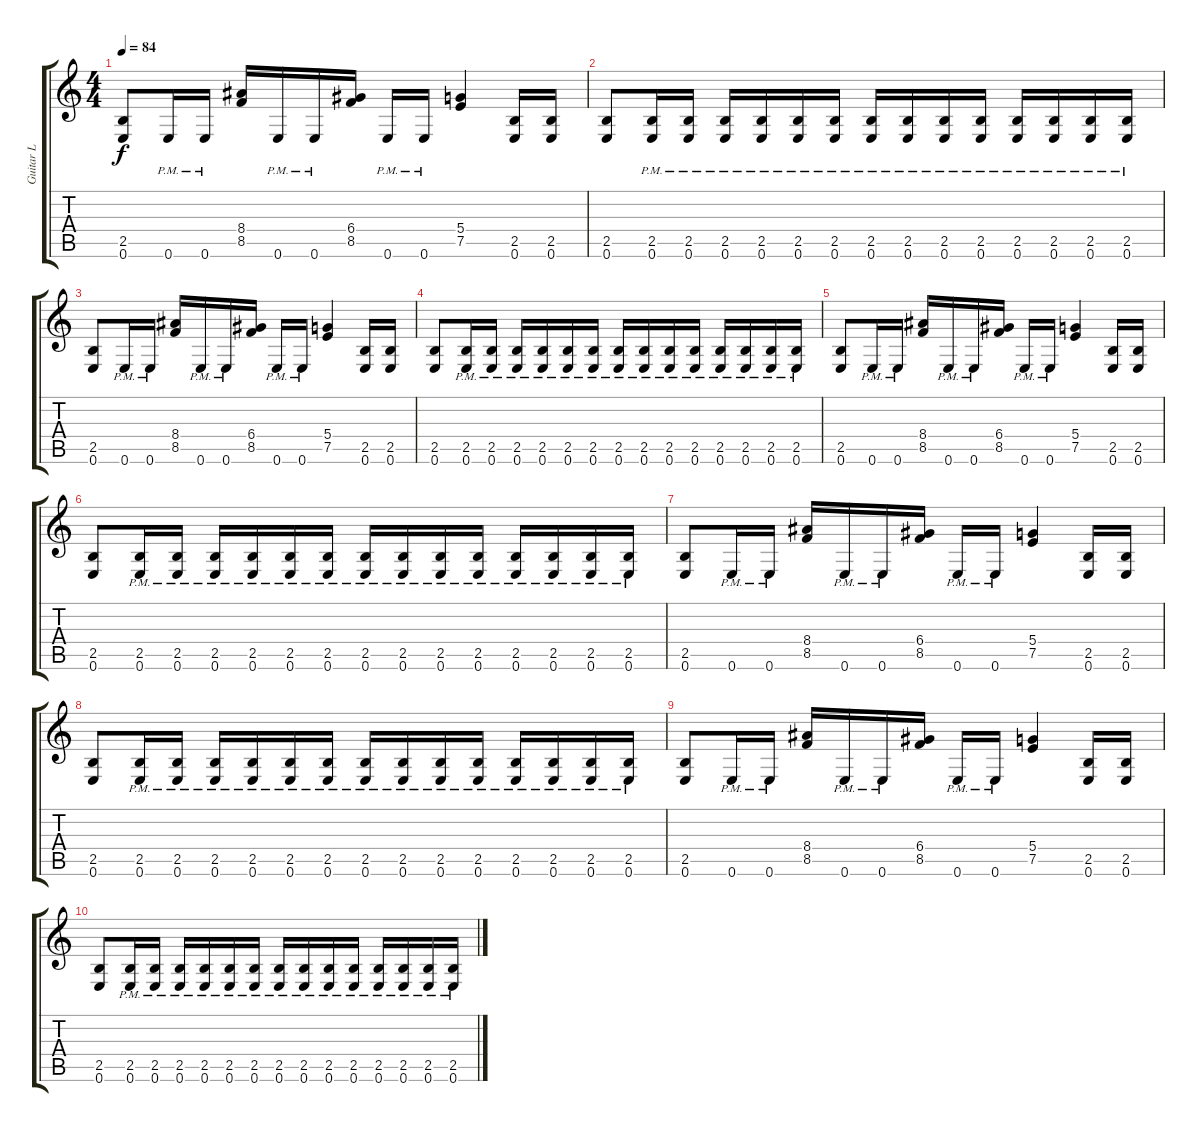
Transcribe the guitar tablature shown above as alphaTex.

\track ("Guitar L" "Guitar L") {instrument distortionguitar}
\staff {score tabs}
\tuning (E4 B3 G3 D3 A2 E2) {hide}
\ts (4 4)
\tempo 84
\clef g2
\ks c
(2.5 0.6).8{dy f} 0.6{pm}.16 0.6{pm}.16 (8.4 8.5).16 0.6{pm}.16 0.6{pm}.16 (6.4 8.5).16 0.6{pm}.16 0.6{pm}.16 (5.4 7.5).4 (2.5 0.6).16 (2.5 0.6).16 |
(2.5 0.6).8 (2.5{pm} 0.6{pm}).16 (2.5{pm} 0.6{pm}).16 (2.5{pm} 0.6{pm}).16 (2.5{pm} 0.6{pm}).16 (2.5{pm} 0.6{pm}).16 (2.5{pm} 0.6{pm}).16 (2.5{pm} 0.6{pm}).16 (2.5{pm} 0.6{pm}).16 (2.5{pm} 0.6{pm}).16 (2.5{pm} 0.6{pm}).16 (2.5{pm} 0.6{pm}).16 (2.5{pm} 0.6{pm}).16 (2.5{pm} 0.6{pm}).16 (2.5{pm} 0.6{pm}).16 |
(2.5 0.6).8 0.6{pm}.16 0.6{pm}.16 (8.4 8.5).16 0.6{pm}.16 0.6{pm}.16 (6.4 8.5).16 0.6{pm}.16 0.6{pm}.16 (5.4 7.5).4 (2.5 0.6).16 (2.5 0.6).16 |
(2.5 0.6).8 (2.5{pm} 0.6{pm}).16 (2.5{pm} 0.6{pm}).16 (2.5{pm} 0.6{pm}).16 (2.5{pm} 0.6{pm}).16 (2.5{pm} 0.6{pm}).16 (2.5{pm} 0.6{pm}).16 (2.5{pm} 0.6{pm}).16 (2.5{pm} 0.6{pm}).16 (2.5{pm} 0.6{pm}).16 (2.5{pm} 0.6{pm}).16 (2.5{pm} 0.6{pm}).16 (2.5{pm} 0.6{pm}).16 (2.5{pm} 0.6{pm}).16 (2.5{pm} 0.6{pm}).16 |
(2.5 0.6).8 0.6{pm}.16 0.6{pm}.16 (8.4 8.5).16 0.6{pm}.16 0.6{pm}.16 (6.4 8.5).16 0.6{pm}.16 0.6{pm}.16 (5.4 7.5).4 (2.5 0.6).16 (2.5 0.6).16 |
(2.5 0.6).8 (2.5{pm} 0.6{pm}).16 (2.5{pm} 0.6{pm}).16 (2.5{pm} 0.6{pm}).16 (2.5{pm} 0.6{pm}).16 (2.5{pm} 0.6{pm}).16 (2.5{pm} 0.6{pm}).16 (2.5{pm} 0.6{pm}).16 (2.5{pm} 0.6{pm}).16 (2.5{pm} 0.6{pm}).16 (2.5{pm} 0.6{pm}).16 (2.5{pm} 0.6{pm}).16 (2.5{pm} 0.6{pm}).16 (2.5{pm} 0.6{pm}).16 (2.5{pm} 0.6{pm}).16 |
(2.5 0.6).8{volume 0} 0.6{pm}.16 0.6{pm}.16 (8.4 8.5).16 0.6{pm}.16 0.6{pm}.16 (6.4 8.5).16 0.6{pm}.16 0.6{pm}.16 (5.4 7.5).4 (2.5 0.6).16 (2.5 0.6).16 |
(2.5 0.6).8 (2.5{pm} 0.6{pm}).16 (2.5{pm} 0.6{pm}).16 (2.5{pm} 0.6{pm}).16 (2.5{pm} 0.6{pm}).16 (2.5{pm} 0.6{pm}).16 (2.5{pm} 0.6{pm}).16 (2.5{pm} 0.6{pm}).16 (2.5{pm} 0.6{pm}).16 (2.5{pm} 0.6{pm}).16 (2.5{pm} 0.6{pm}).16 (2.5{pm} 0.6{pm}).16 (2.5{pm} 0.6{pm}).16 (2.5{pm} 0.6{pm}).16 (2.5{pm} 0.6{pm}).16 |
(2.5 0.6).8 0.6{pm}.16 0.6{pm}.16 (8.4 8.5).16 0.6{pm}.16 0.6{pm}.16 (6.4 8.5).16 0.6{pm}.16 0.6{pm}.16 (5.4 7.5).4 (2.5 0.6).16 (2.5 0.6).16 |
(2.5 0.6).8 (2.5{pm} 0.6{pm}).16 (2.5{pm} 0.6{pm}).16 (2.5{pm} 0.6{pm}).16 (2.5{pm} 0.6{pm}).16 (2.5{pm} 0.6{pm}).16 (2.5{pm} 0.6{pm}).16 (2.5{pm} 0.6{pm}).16 (2.5{pm} 0.6{pm}).16 (2.5{pm} 0.6{pm}).16 (2.5{pm} 0.6{pm}).16 (2.5{pm} 0.6{pm}).16 (2.5{pm} 0.6{pm}).16 (2.5{pm} 0.6{pm}).16 (2.5{pm} 0.6{pm}).16
